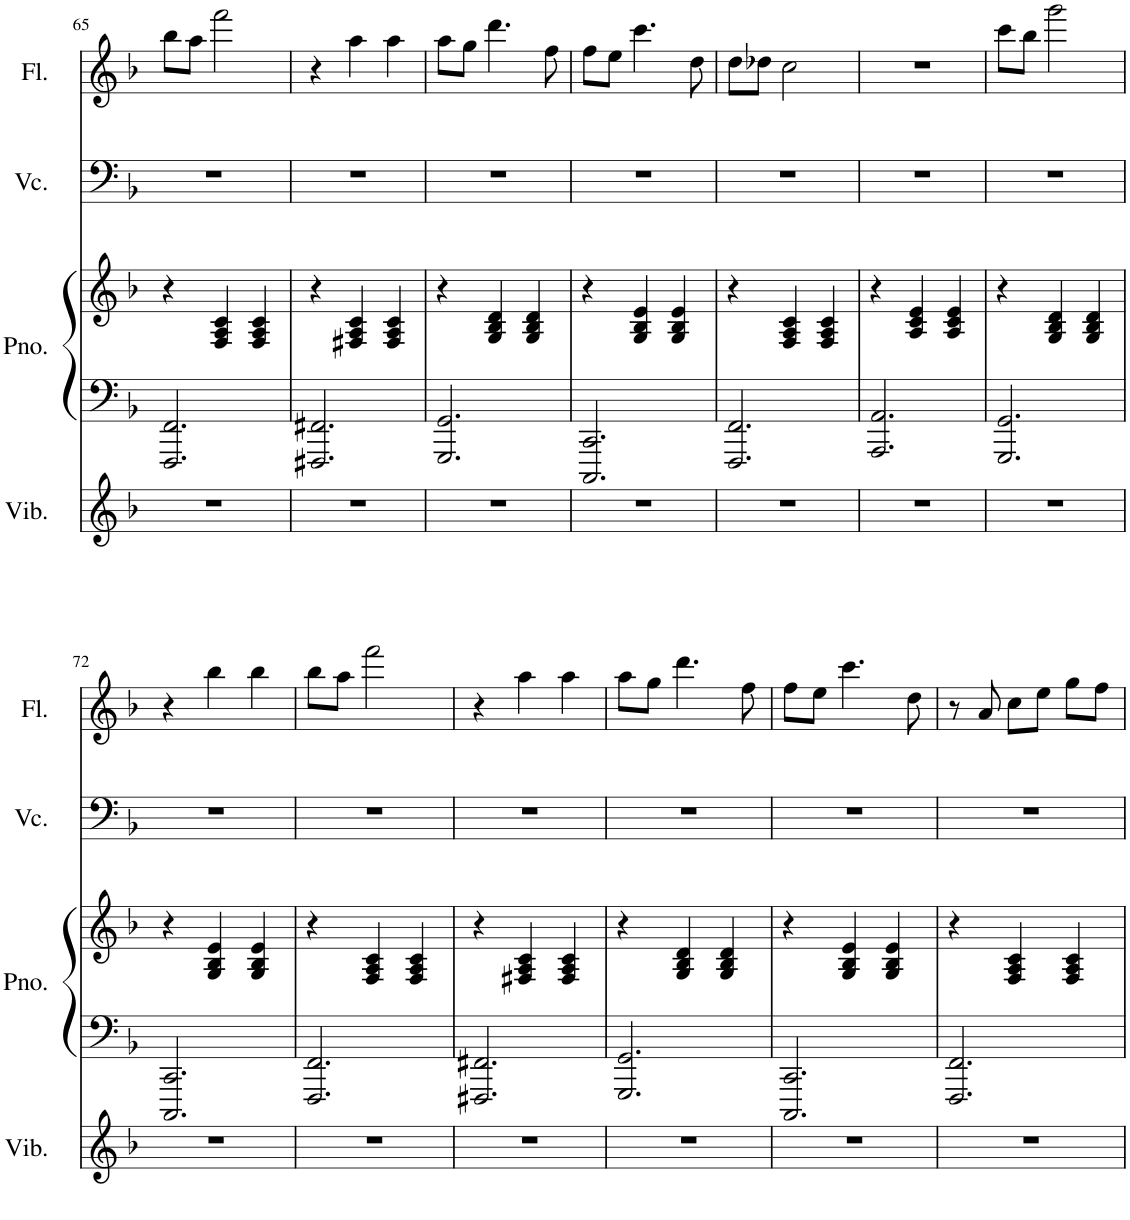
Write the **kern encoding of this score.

**kern	**kern	**kern	**kern	**kern
*part4	*part3	*part3	*part2	*part1
*staff5	*staff4	*staff3	*staff2	*staff1
*I"Vibraphone	*I"Piano	*	*I"Violoncello	*I"Flute
*I'Vib.	*I'Pno.	*	*I'Vc.	*I'Fl.
!!LO:PB:g=z
*clefG2	*clefF4	*clefG2	*clefF4	*clefG2
*k[b-]	*k[b-]	*k[b-]	*k[b-]	*k[b-]
*M3/4	*M3/4	*M3/4	*M3/4	*M3/4
=65	=65	=65	=65	=65
2.r	2.FFF/ 2.FF/	4r	2.r	8bb-\L
.	.	.	.	8aa\J
.	.	4F/ 4A/ 4c/	.	2fff\
.	.	4F/ 4A/ 4c/	.	.
=66	=66	=66	=66	=66
2.r	2.FFF#X/ 2.FF#X/	4r	2.r	4r
.	.	4F#X/ 4A/ 4c/	.	4aa\
.	.	4F#/ 4A/ 4c/	.	4aa\
=67	=67	=67	=67	=67
2.r	2.GGG/ 2.GG/	4r	2.r	8aa\L
.	.	.	.	8gg\J
.	.	4G/ 4B-/ 4d/	.	4.ddd\
.	.	4G/ 4B-/ 4d/	.	.
.	.	.	.	8ff\
=68	=68	=68	=68	=68
2.r	2.CCC/ 2.CC/	4r	2.r	8ff\L
.	.	.	.	8ee\J
.	.	4G/ 4B-/ 4e/	.	4.ccc\
.	.	4G/ 4B-/ 4e/	.	.
.	.	.	.	8dd\
=69	=69	=69	=69	=69
2.r	2.FFF/ 2.FF/	4r	2.r	8dd\L
.	.	.	.	8dd-X\J
.	.	4F/ 4A/ 4c/	.	2cc\
.	.	4F/ 4A/ 4c/	.	.
=70	=70	=70	=70	=70
2.r	2.AAA/ 2.AA/	4r	2.r	2.r
.	.	4A/ 4c/ 4e/	.	.
.	.	4A/ 4c/ 4e/	.	.
=71	=71	=71	=71	=71
2.r	2.GGG/ 2.GG/	4r	2.r	8ccc\L
.	.	.	.	8bb-\J
.	.	4G/ 4B-/ 4d/	.	2ggg\
.	.	4G/ 4B-/ 4d/	.	.
!!LO:LB:g=z
=72	=72	=72	=72	=72
2.r	2.CCC/ 2.CC/	4r	2.r	4r
.	.	4G/ 4B-/ 4e/	.	4bb-\
.	.	4G/ 4B-/ 4e/	.	4bb-\
=73	=73	=73	=73	=73
2.r	2.FFF/ 2.FF/	4r	2.r	8bb-\L
.	.	.	.	8aa\J
.	.	4F/ 4A/ 4c/	.	2fff\
.	.	4F/ 4A/ 4c/	.	.
=74	=74	=74	=74	=74
2.r	2.FFF#X/ 2.FF#X/	4r	2.r	4r
.	.	4F#X/ 4A/ 4c/	.	4aa\
.	.	4F#/ 4A/ 4c/	.	4aa\
=75	=75	=75	=75	=75
2.r	2.GGG/ 2.GG/	4r	2.r	8aa\L
.	.	.	.	8gg\J
.	.	4G/ 4B-/ 4d/	.	4.ddd\
.	.	4G/ 4B-/ 4d/	.	.
.	.	.	.	8ff\
=76	=76	=76	=76	=76
2.r	2.CCC/ 2.CC/	4r	2.r	8ff\L
.	.	.	.	8ee\J
.	.	4G/ 4B-/ 4e/	.	4.ccc\
.	.	4G/ 4B-/ 4e/	.	.
.	.	.	.	8dd\
=77	=77	=77	=77	=77
2.r	2.FFF/ 2.FF/	4r	2.r	8r
.	.	.	.	8a/
.	.	4F/ 4A/ 4c/	.	8cc\L
.	.	.	.	8ee\J
.	.	4F/ 4A/ 4c/	.	8gg\L
.	.	.	.	8ff\J
=	=	=	=	=
*-	*-	*-	*-	*-
